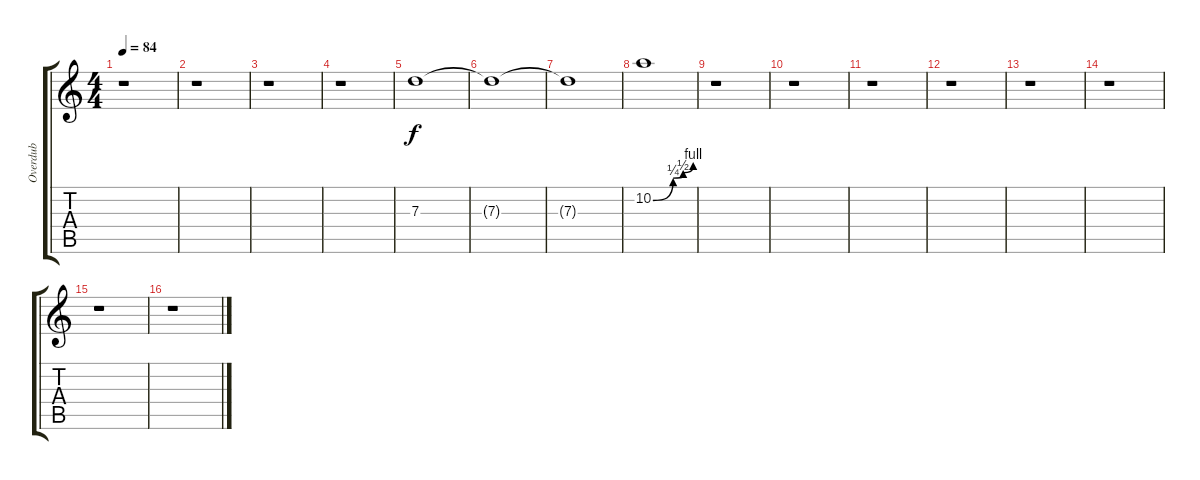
\track ("Overdub" "Overdub") {instrument overdrivenguitar}
\staff {score tabs}
\tuning (E4 B3 G3 D3 A2 E2) {hide}
\ts (4 4)
\tempo 84
\clef g2
\ks c
r.1{dy f} |
r.1 |
r.1 |
r.1 |
7.3.1 |
7.3{t}.1 |
7.3{t}.1 |
10.2{be (custom 0 0 30 1 45 2 60 4)}.1 |
r.1 |
r.1 |
r.1 |
r.1 |
r.1 |
r.1 |
r.1 |
r.1
